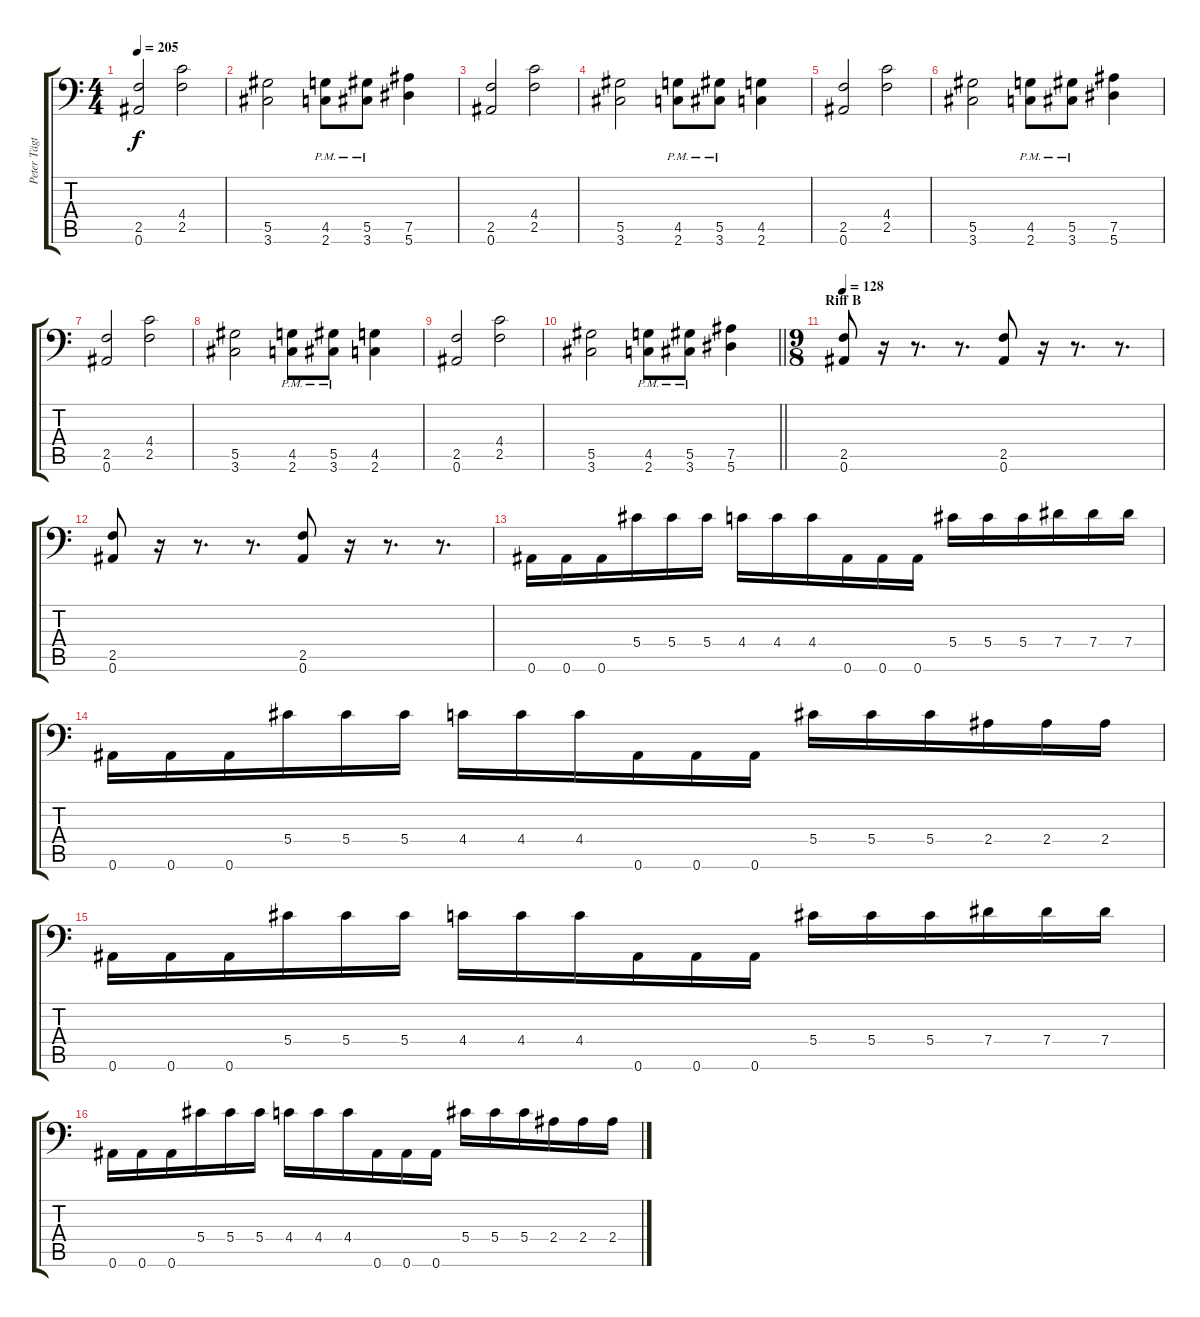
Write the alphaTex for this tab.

\track ("Peter Tägtgren " "Peter Tägt") {instrument distortionguitar}
\staff {score tabs}
\tuning (Bb3 F3 Db3 Ab2 Eb2 Bb1) {hide}
\ts (4 4)
\tempo 205
\clef f4
\ks c
(2.5 0.6).2{dy f} (4.4 2.5).2 |
(5.5 3.6).2 (4.5{pm} 2.6{pm}).8 (5.5{pm} 3.6{pm}).8 (7.5 5.6).4 |
(2.5 0.6).2 (4.4 2.5).2 |
(5.5 3.6).2 (4.5{pm} 2.6{pm}).8 (5.5{pm} 3.6{pm}).8 (4.5 2.6).4 |
(2.5 0.6).2 (4.4 2.5).2 |
(5.5 3.6).2 (4.5{pm} 2.6{pm}).8 (5.5{pm} 3.6{pm}).8 (7.5 5.6).4 |
(2.5 0.6).2 (4.4 2.5).2 |
(5.5 3.6).2 (4.5{pm} 2.6{pm}).8 (5.5{pm} 3.6{pm}).8 (4.5 2.6).4 |
(2.5 0.6).2 (4.4 2.5).2 |
\barLineRight lightlight
(5.5 3.6).2 (4.5{pm} 2.6{pm}).8 (5.5{pm} 3.6{pm}).8 (7.5 5.6).4 |
\ts (9 8)
\section ("" "Riff B")
\tempo 128
(2.5 0.6).8 r.16 r.8{d} r.8{d} (2.5 0.6).8 r.16 r.8{d} r.8{d} |
(2.5 0.6).8 r.16 r.8{d} r.8{d} (2.5 0.6).8 r.16 r.8{d} r.8{d} |
0.6.16 0.6.16 0.6.16 5.4.16 5.4.16 5.4.16 4.4.16 4.4.16 4.4.16 0.6.16 0.6.16 0.6.16 5.4.16 5.4.16 5.4.16 7.4.16 7.4.16 7.4.16 |
0.6.16 0.6.16 0.6.16 5.4.16 5.4.16 5.4.16 4.4.16 4.4.16 4.4.16 0.6.16 0.6.16 0.6.16 5.4.16 5.4.16 5.4.16 2.4.16 2.4.16 2.4.16 |
0.6.16 0.6.16 0.6.16 5.4.16 5.4.16 5.4.16 4.4.16 4.4.16 4.4.16 0.6.16 0.6.16 0.6.16 5.4.16 5.4.16 5.4.16 7.4.16 7.4.16 7.4.16 |
0.6.16 0.6.16 0.6.16 5.4.16 5.4.16 5.4.16 4.4.16 4.4.16 4.4.16 0.6.16 0.6.16 0.6.16 5.4.16 5.4.16 5.4.16 2.4.16 2.4.16 2.4.16
